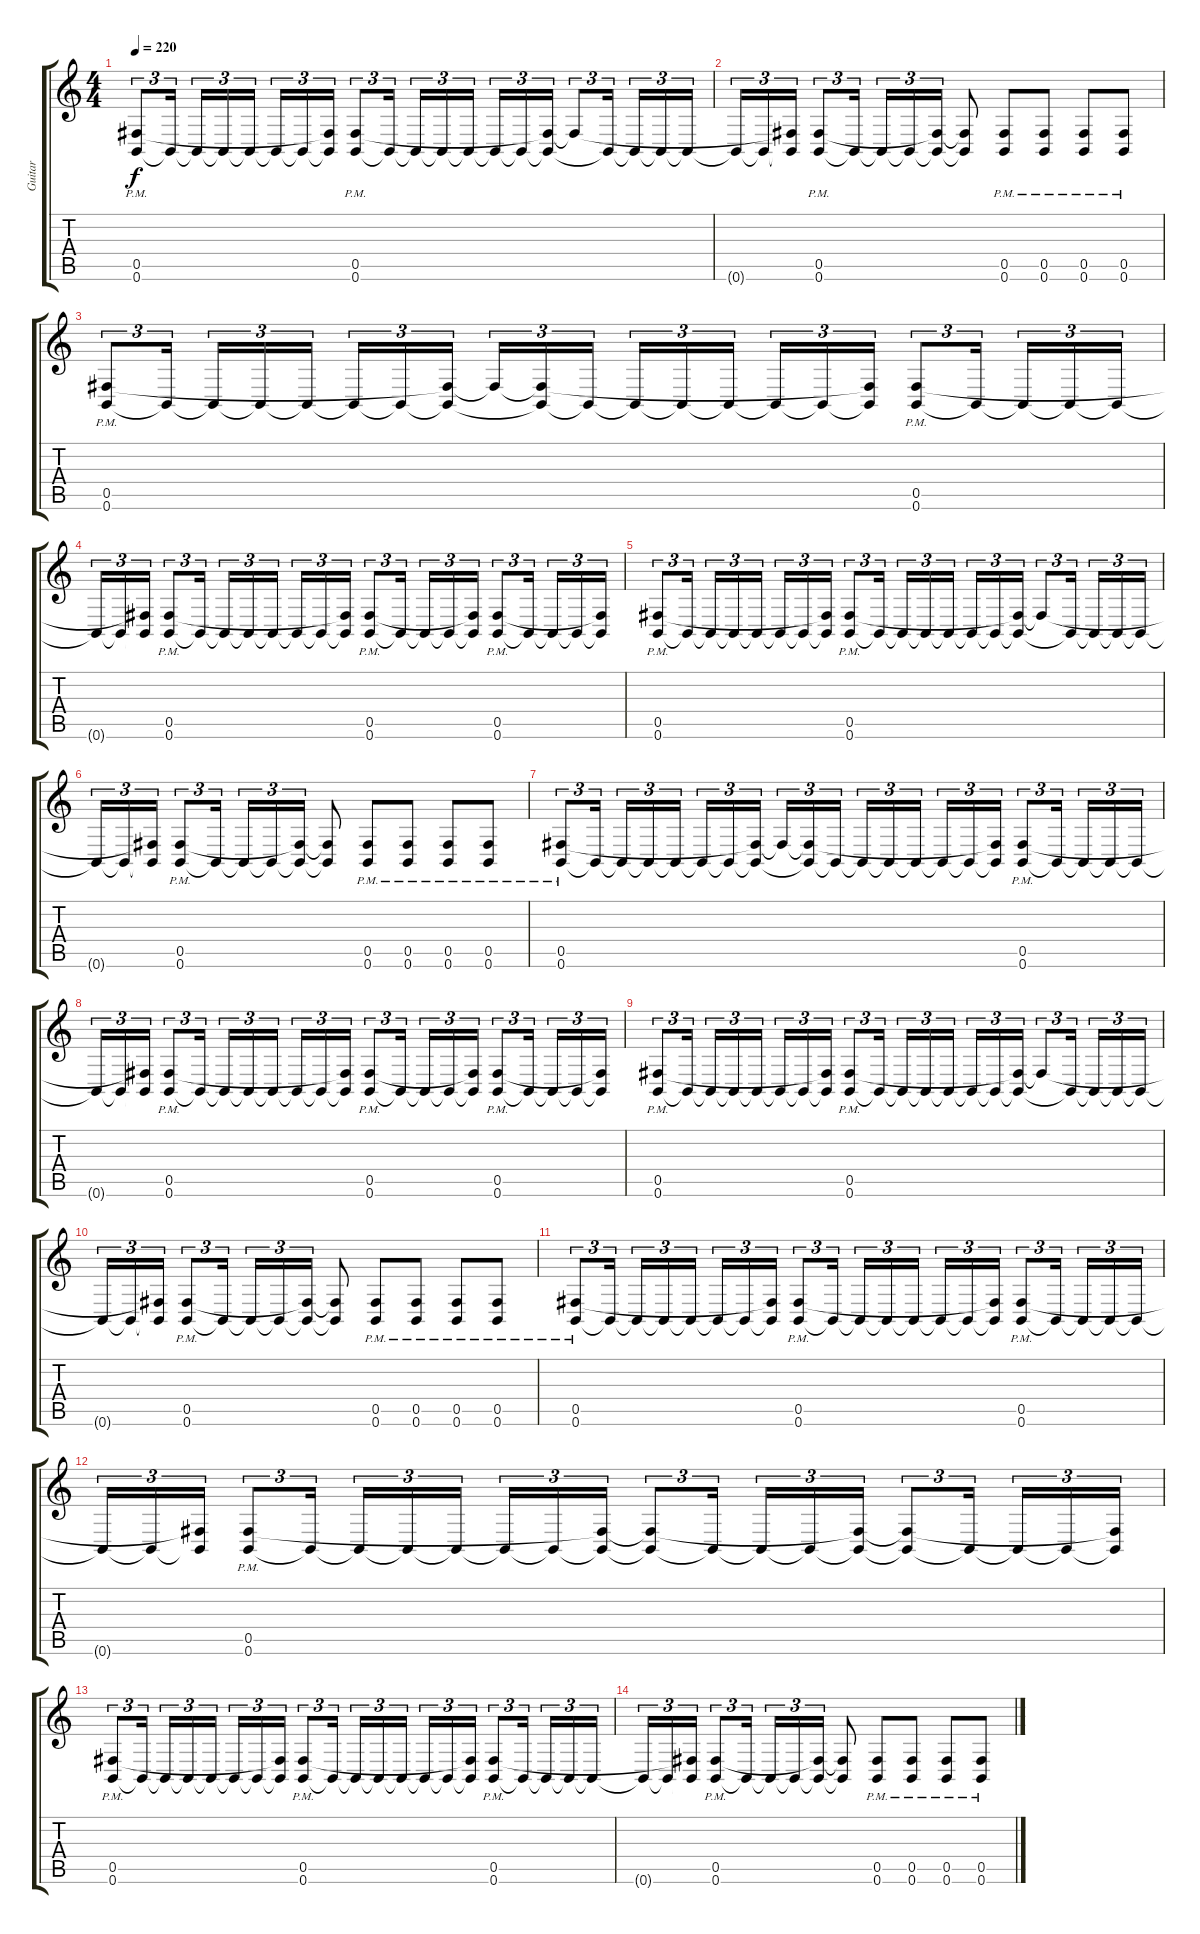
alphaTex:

\track ("Guitar" "Guitar") {instrument distortionguitar}
\staff {score tabs}
\tuning (Db4 Ab3 E3 B2 Gb2 B1) {hide}
\ts (4 4)
\tempo 220
\clef g2
\ks c
(0.5{pm} 0.6{pm}).8{tu (3 2) dy f} 0.6{t}.16{tu (3 2) beam splitsecondary} 0.6{t}.16{tu (3 2)} 0.6{t}.16{tu (3 2)} 0.6{t}.16{tu (3 2)} 0.6{t}.16{tu (3 2)} 0.6{t}.16{tu (3 2)} (0.5{t} 0.6{t}).16{tu (3 2)} (0.5{pm} 0.6{pm}).8{tu (3 2)} 0.6{t}.16{tu (3 2)} 0.6{t}.16{tu (3 2)} 0.6{t}.16{tu (3 2)} 0.6{t}.16{tu (3 2) beam splitsecondary} 0.6{t}.16{tu (3 2)} 0.6{t}.16{tu (3 2)} (0.5{t} 0.6{t}).16{tu (3 2)} 0.5{t}.8{tu (3 2)} 0.6{t}.16{tu (3 2) beam splitsecondary} 0.6{t}.16{tu (3 2)} 0.6{t}.16{tu (3 2)} 0.6{t}.16{tu (3 2)} |
0.6{t}.16{tu (3 2)} 0.6{t}.16{tu (3 2)} (0.5{t} 0.6{t}).16{tu (3 2)} (0.5{pm} 0.6{pm}).8{tu (3 2)} 0.6{t}.16{tu (3 2)} 0.6{t}.16{tu (3 2)} 0.6{t}.16{tu (3 2)} (0.5{t} 0.6{t}).16{tu (3 2)} (0.5{t} 0.6{t}).8 (0.5{pm} 0.6{pm}).8 (0.5{pm} 0.6{pm}).8 (0.5{pm} 0.6{pm}).8 (0.5{pm} 0.6{pm}).8 |
(0.5{pm} 0.6{pm}).8{tu (3 2)} 0.6{t}.16{tu (3 2) beam splitsecondary} 0.6{t}.16{tu (3 2)} 0.6{t}.16{tu (3 2)} 0.6{t}.16{tu (3 2)} 0.6{t}.16{tu (3 2)} 0.6{t}.16{tu (3 2)} (0.5{t} 0.6{t}).16{tu (3 2) beam splitsecondary} 0.5{t}.16{tu (3 2)} (0.5{t} 0.6{t}).16{tu (3 2)} 0.6{t}.16{tu (3 2)} 0.6{t}.16{tu (3 2)} 0.6{t}.16{tu (3 2)} 0.6{t}.16{tu (3 2) beam splitsecondary} 0.6{t}.16{tu (3 2)} 0.6{t}.16{tu (3 2)} (0.5{t} 0.6{t}).16{tu (3 2)} (0.5{pm} 0.6{pm}).8{tu (3 2)} 0.6{t}.16{tu (3 2) beam splitsecondary} 0.6{t}.16{tu (3 2)} 0.6{t}.16{tu (3 2)} 0.6{t}.16{tu (3 2)} |
0.6{t}.16{tu (3 2)} 0.6{t}.16{tu (3 2)} (0.5{t} 0.6{t}).16{tu (3 2)} (0.5{pm} 0.6{pm}).8{tu (3 2)} 0.6{t}.16{tu (3 2)} 0.6{t}.16{tu (3 2)} 0.6{t}.16{tu (3 2)} 0.6{t}.16{tu (3 2) beam splitsecondary} 0.6{t}.16{tu (3 2)} 0.6{t}.16{tu (3 2)} (0.5{t} 0.6{t}).16{tu (3 2)} (0.5{pm} 0.6{pm}).8{tu (3 2)} 0.6{t}.16{tu (3 2) beam splitsecondary} 0.6{t}.16{tu (3 2)} 0.6{t}.16{tu (3 2)} (0.5{t} 0.6{t}).16{tu (3 2)} (0.5{pm} 0.6{pm}).8{tu (3 2)} 0.6{t}.16{tu (3 2) beam splitsecondary} 0.6{t}.16{tu (3 2)} 0.6{t}.16{tu (3 2)} (0.5{t} 0.6{t}).16{tu (3 2)} |
(0.5{pm} 0.6{pm}).8{tu (3 2)} 0.6{t}.16{tu (3 2) beam splitsecondary} 0.6{t}.16{tu (3 2)} 0.6{t}.16{tu (3 2)} 0.6{t}.16{tu (3 2)} 0.6{t}.16{tu (3 2)} 0.6{t}.16{tu (3 2)} (0.5{t} 0.6{t}).16{tu (3 2)} (0.5{pm} 0.6{pm}).8{tu (3 2)} 0.6{t}.16{tu (3 2)} 0.6{t}.16{tu (3 2)} 0.6{t}.16{tu (3 2)} 0.6{t}.16{tu (3 2) beam splitsecondary} 0.6{t}.16{tu (3 2)} 0.6{t}.16{tu (3 2)} (0.5{t} 0.6{t}).16{tu (3 2)} 0.5{t}.8{tu (3 2)} 0.6{t}.16{tu (3 2) beam splitsecondary} 0.6{t}.16{tu (3 2)} 0.6{t}.16{tu (3 2)} 0.6{t}.16{tu (3 2)} |
0.6{t}.16{tu (3 2)} 0.6{t}.16{tu (3 2)} (0.5{t} 0.6{t}).16{tu (3 2)} (0.5{pm} 0.6{pm}).8{tu (3 2)} 0.6{t}.16{tu (3 2)} 0.6{t}.16{tu (3 2)} 0.6{t}.16{tu (3 2)} (0.5{t} 0.6{t}).16{tu (3 2)} (0.5{t} 0.6{t}).8 (0.5{pm} 0.6{pm}).8 (0.5{pm} 0.6{pm}).8 (0.5{pm} 0.6{pm}).8 (0.5{pm} 0.6{pm}).8 |
(0.5{pm} 0.6{pm}).8{tu (3 2)} 0.6{t}.16{tu (3 2) beam splitsecondary} 0.6{t}.16{tu (3 2)} 0.6{t}.16{tu (3 2)} 0.6{t}.16{tu (3 2)} 0.6{t}.16{tu (3 2)} 0.6{t}.16{tu (3 2)} (0.5{t} 0.6{t}).16{tu (3 2) beam splitsecondary} 0.5{t}.16{tu (3 2)} (0.5{t} 0.6{t}).16{tu (3 2)} 0.6{t}.16{tu (3 2)} 0.6{t}.16{tu (3 2)} 0.6{t}.16{tu (3 2)} 0.6{t}.16{tu (3 2) beam splitsecondary} 0.6{t}.16{tu (3 2)} 0.6{t}.16{tu (3 2)} (0.5{t} 0.6{t}).16{tu (3 2)} (0.5{pm} 0.6{pm}).8{tu (3 2)} 0.6{t}.16{tu (3 2) beam splitsecondary} 0.6{t}.16{tu (3 2)} 0.6{t}.16{tu (3 2)} 0.6{t}.16{tu (3 2)} |
0.6{t}.16{tu (3 2)} 0.6{t}.16{tu (3 2)} (0.5{t} 0.6{t}).16{tu (3 2)} (0.5{pm} 0.6{pm}).8{tu (3 2)} 0.6{t}.16{tu (3 2)} 0.6{t}.16{tu (3 2)} 0.6{t}.16{tu (3 2)} 0.6{t}.16{tu (3 2) beam splitsecondary} 0.6{t}.16{tu (3 2)} 0.6{t}.16{tu (3 2)} (0.5{t} 0.6{t}).16{tu (3 2)} (0.5{pm} 0.6{pm}).8{tu (3 2)} 0.6{t}.16{tu (3 2) beam splitsecondary} 0.6{t}.16{tu (3 2)} 0.6{t}.16{tu (3 2)} (0.5{t} 0.6{t}).16{tu (3 2)} (0.5{pm} 0.6{pm}).8{tu (3 2)} 0.6{t}.16{tu (3 2) beam splitsecondary} 0.6{t}.16{tu (3 2)} 0.6{t}.16{tu (3 2)} (0.5{t} 0.6{t}).16{tu (3 2)} |
(0.5{pm} 0.6{pm}).8{tu (3 2)} 0.6{t}.16{tu (3 2) beam splitsecondary} 0.6{t}.16{tu (3 2)} 0.6{t}.16{tu (3 2)} 0.6{t}.16{tu (3 2)} 0.6{t}.16{tu (3 2)} 0.6{t}.16{tu (3 2)} (0.5{t} 0.6{t}).16{tu (3 2)} (0.5{pm} 0.6{pm}).8{tu (3 2)} 0.6{t}.16{tu (3 2)} 0.6{t}.16{tu (3 2)} 0.6{t}.16{tu (3 2)} 0.6{t}.16{tu (3 2) beam splitsecondary} 0.6{t}.16{tu (3 2)} 0.6{t}.16{tu (3 2)} (0.5{t} 0.6{t}).16{tu (3 2)} 0.5{t}.8{tu (3 2)} 0.6{t}.16{tu (3 2) beam splitsecondary} 0.6{t}.16{tu (3 2)} 0.6{t}.16{tu (3 2)} 0.6{t}.16{tu (3 2)} |
0.6{t}.16{tu (3 2)} 0.6{t}.16{tu (3 2)} (0.5{t} 0.6{t}).16{tu (3 2)} (0.5{pm} 0.6{pm}).8{tu (3 2)} 0.6{t}.16{tu (3 2)} 0.6{t}.16{tu (3 2)} 0.6{t}.16{tu (3 2)} (0.5{t} 0.6{t}).16{tu (3 2)} (0.5{t} 0.6{t}).8 (0.5{pm} 0.6{pm}).8 (0.5{pm} 0.6{pm}).8 (0.5{pm} 0.6{pm}).8 (0.5{pm} 0.6{pm}).8 |
(0.5{pm} 0.6{pm}).8{tu (3 2)} 0.6{t}.16{tu (3 2) beam splitsecondary} 0.6{t}.16{tu (3 2)} 0.6{t}.16{tu (3 2)} 0.6{t}.16{tu (3 2)} 0.6{t}.16{tu (3 2)} 0.6{t}.16{tu (3 2)} (0.5{t} 0.6{t}).16{tu (3 2)} (0.5{pm} 0.6{pm}).8{tu (3 2)} 0.6{t}.16{tu (3 2)} 0.6{t}.16{tu (3 2)} 0.6{t}.16{tu (3 2)} 0.6{t}.16{tu (3 2) beam splitsecondary} 0.6{t}.16{tu (3 2)} 0.6{t}.16{tu (3 2)} (0.5{t} 0.6{t}).16{tu (3 2)} (0.5{pm} 0.6{pm}).8{tu (3 2)} 0.6{t}.16{tu (3 2) beam splitsecondary} 0.6{t}.16{tu (3 2)} 0.6{t}.16{tu (3 2)} 0.6{t}.16{tu (3 2)} |
0.6{t}.16{tu (3 2)} 0.6{t}.16{tu (3 2)} (0.5{t} 0.6{t}).16{tu (3 2)} (0.5{pm} 0.6{pm}).8{tu (3 2)} 0.6{t}.16{tu (3 2)} 0.6{t}.16{tu (3 2)} 0.6{t}.16{tu (3 2)} 0.6{t}.16{tu (3 2) beam splitsecondary} 0.6{t}.16{tu (3 2)} 0.6{t}.16{tu (3 2)} (0.5{t} 0.6{t}).16{tu (3 2)} (0.5{t} 0.6{t}).8{tu (3 2)} 0.6{t}.16{tu (3 2) beam splitsecondary} 0.6{t}.16{tu (3 2)} 0.6{t}.16{tu (3 2)} (0.5{t} 0.6{t}).16{tu (3 2)} (0.5{t} 0.6{t}).8{tu (3 2)} 0.6{t}.16{tu (3 2) beam splitsecondary} 0.6{t}.16{tu (3 2)} 0.6{t}.16{tu (3 2)} (0.5{t} 0.6{t}).16{tu (3 2)} |
(0.5{pm} 0.6{pm}).8{tu (3 2)} 0.6{t}.16{tu (3 2) beam splitsecondary} 0.6{t}.16{tu (3 2)} 0.6{t}.16{tu (3 2)} 0.6{t}.16{tu (3 2)} 0.6{t}.16{tu (3 2)} 0.6{t}.16{tu (3 2)} (0.5{t} 0.6{t}).16{tu (3 2)} (0.5{pm} 0.6{pm}).8{tu (3 2)} 0.6{t}.16{tu (3 2)} 0.6{t}.16{tu (3 2)} 0.6{t}.16{tu (3 2)} 0.6{t}.16{tu (3 2) beam splitsecondary} 0.6{t}.16{tu (3 2)} 0.6{t}.16{tu (3 2)} (0.5{t} 0.6{t}).16{tu (3 2)} (0.5{pm} 0.6{pm}).8{tu (3 2)} 0.6{t}.16{tu (3 2) beam splitsecondary} 0.6{t}.16{tu (3 2)} 0.6{t}.16{tu (3 2)} 0.6{t}.16{tu (3 2)} |
0.6{t}.16{tu (3 2)} 0.6{t}.16{tu (3 2)} (0.5{t} 0.6{t}).16{tu (3 2)} (0.5{pm} 0.6{pm}).8{tu (3 2)} 0.6{t}.16{tu (3 2)} 0.6{t}.16{tu (3 2)} 0.6{t}.16{tu (3 2)} (0.5{t} 0.6{t}).16{tu (3 2)} (0.5{t} 0.6{t}).8 (0.5{pm} 0.6{pm}).8 (0.5{pm} 0.6{pm}).8 (0.5{pm} 0.6{pm}).8 (0.5{pm} 0.6{pm}).8
